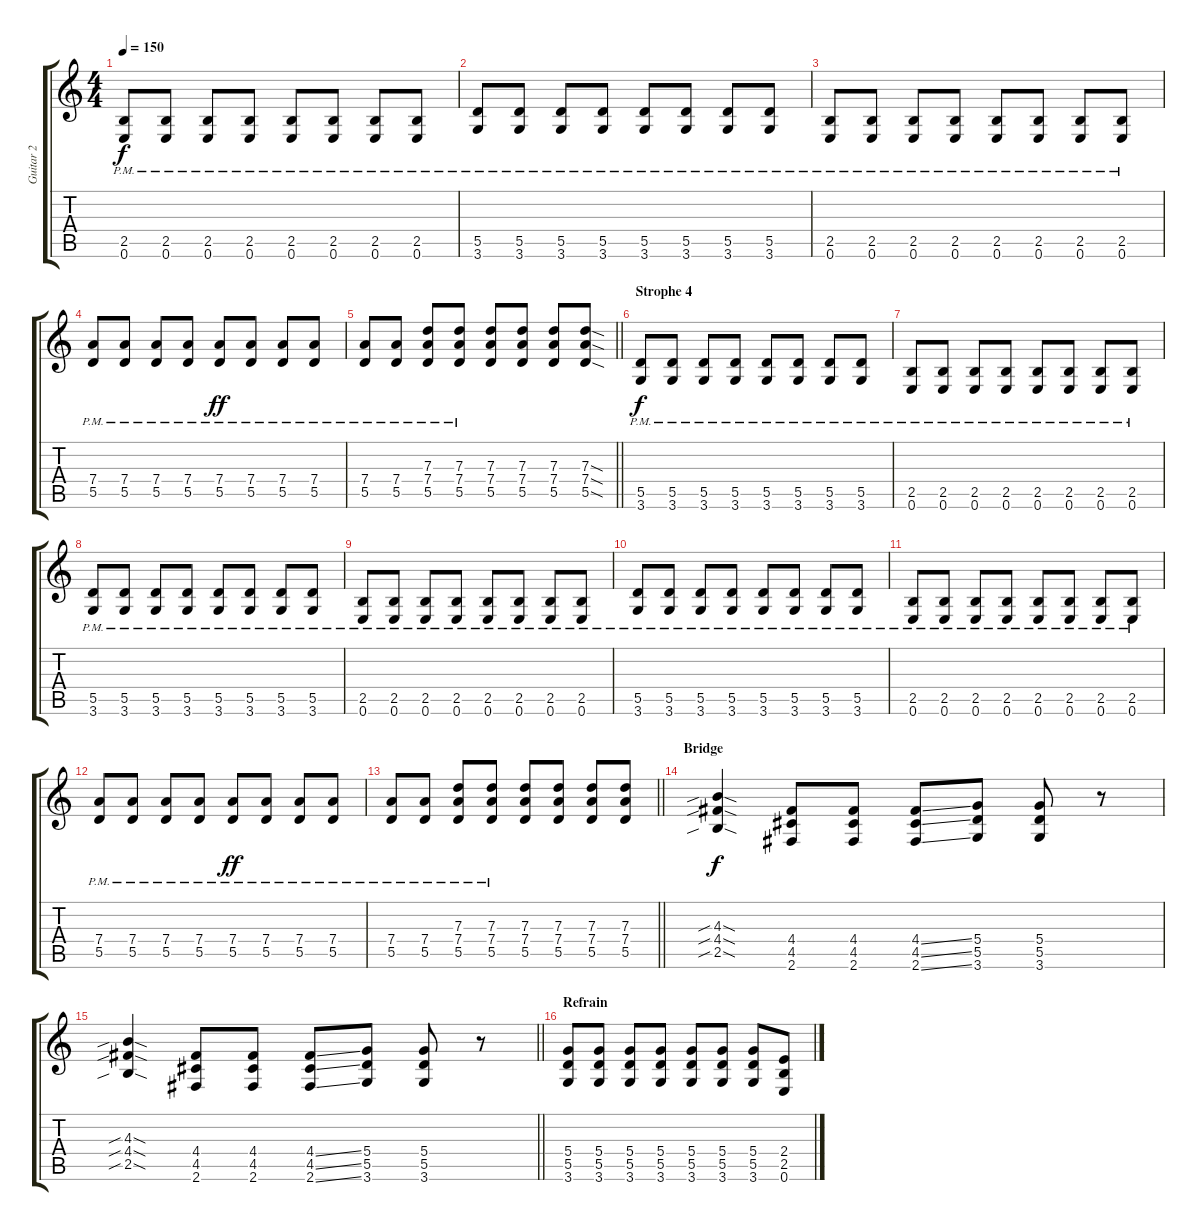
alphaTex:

\track ("Guitar 2" "Guitar 2") {instrument distortionguitar}
\staff {score tabs}
\tuning (E4 B3 G3 D3 A2 E2) {hide}
\ts (4 4)
\tempo 150
\clef g2
\ks c
(2.5{pm} 0.6{pm}).8{dy f} (2.5{pm} 0.6{pm}).8 (2.5{pm} 0.6{pm}).8 (2.5{pm} 0.6{pm}).8 (2.5{pm} 0.6{pm}).8 (2.5{pm} 0.6{pm}).8 (2.5{pm} 0.6{pm}).8 (2.5{pm} 0.6{pm}).8 |
(5.5{pm} 3.6{pm}).8 (5.5{pm} 3.6{pm}).8 (5.5{pm} 3.6{pm}).8 (5.5{pm} 3.6{pm}).8 (5.5{pm} 3.6{pm}).8 (5.5{pm} 3.6{pm}).8 (5.5{pm} 3.6{pm}).8 (5.5{pm} 3.6{pm}).8 |
(2.5{pm} 0.6{pm}).8 (2.5{pm} 0.6{pm}).8 (2.5{pm} 0.6{pm}).8 (2.5{pm} 0.6{pm}).8 (2.5{pm} 0.6{pm}).8 (2.5{pm} 0.6{pm}).8 (2.5{pm} 0.6{pm}).8 (2.5{pm} 0.6{pm}).8 |
(7.4{pm} 5.5{pm}).8 (7.4{pm} 5.5{pm}).8 (7.4{pm} 5.5{pm}).8 (7.4{pm} 5.5{pm}).8 (7.4{pm} 5.5{pm}).8{dy ff} (7.4{pm} 5.5{pm}).8 (7.4{pm} 5.5{pm}).8 (7.4{pm} 5.5{pm}).8 |
\barLineRight lightlight
(7.4{pm} 5.5{pm}).8 (7.4{pm} 5.5{pm}).8 (7.3{pm} 7.4{pm} 5.5{pm}).8 (7.3{pm} 7.4{pm} 5.5{pm}).8 (7.3 7.4 5.5).8 (7.3 7.4 5.5).8 (7.3 7.4 5.5).8 (7.3{sod} 7.4{sod} 5.5{sod}).8 |
\section ("" "Strophe 4")
(5.5{pm} 3.6{pm}).8{dy f} (5.5{pm} 3.6{pm}).8 (5.5{pm} 3.6{pm}).8 (5.5{pm} 3.6{pm}).8 (5.5{pm} 3.6{pm}).8 (5.5{pm} 3.6{pm}).8 (5.5{pm} 3.6{pm}).8 (5.5{pm} 3.6{pm}).8 |
(2.5{pm} 0.6{pm}).8 (2.5{pm} 0.6{pm}).8 (2.5{pm} 0.6{pm}).8 (2.5{pm} 0.6{pm}).8 (2.5{pm} 0.6{pm}).8 (2.5{pm} 0.6{pm}).8 (2.5{pm} 0.6{pm}).8 (2.5{pm} 0.6{pm}).8 |
(5.5{pm} 3.6{pm}).8 (5.5{pm} 3.6{pm}).8 (5.5{pm} 3.6{pm}).8 (5.5{pm} 3.6{pm}).8 (5.5{pm} 3.6{pm}).8 (5.5{pm} 3.6{pm}).8 (5.5{pm} 3.6{pm}).8 (5.5{pm} 3.6{pm}).8 |
(2.5{pm} 0.6{pm}).8 (2.5{pm} 0.6{pm}).8 (2.5{pm} 0.6{pm}).8 (2.5{pm} 0.6{pm}).8 (2.5{pm} 0.6{pm}).8 (2.5{pm} 0.6{pm}).8 (2.5{pm} 0.6{pm}).8 (2.5{pm} 0.6{pm}).8 |
(5.5{pm} 3.6{pm}).8 (5.5{pm} 3.6{pm}).8 (5.5{pm} 3.6{pm}).8 (5.5{pm} 3.6{pm}).8 (5.5{pm} 3.6{pm}).8 (5.5{pm} 3.6{pm}).8 (5.5{pm} 3.6{pm}).8 (5.5{pm} 3.6{pm}).8 |
(2.5{pm} 0.6{pm}).8 (2.5{pm} 0.6{pm}).8 (2.5{pm} 0.6{pm}).8 (2.5{pm} 0.6{pm}).8 (2.5{pm} 0.6{pm}).8 (2.5{pm} 0.6{pm}).8 (2.5{pm} 0.6{pm}).8 (2.5{pm} 0.6{pm}).8 |
(7.4{pm} 5.5{pm}).8 (7.4{pm} 5.5{pm}).8 (7.4{pm} 5.5{pm}).8 (7.4{pm} 5.5{pm}).8 (7.4{pm} 5.5{pm}).8{dy ff} (7.4{pm} 5.5{pm}).8 (7.4{pm} 5.5{pm}).8 (7.4{pm} 5.5{pm}).8 |
\barLineRight lightlight
(7.4{pm} 5.5{pm}).8 (7.4{pm} 5.5{pm}).8 (7.3{pm} 7.4{pm} 5.5{pm}).8 (7.3{pm} 7.4{pm} 5.5{pm}).8 (7.3 7.4 5.5).8 (7.3 7.4 5.5).8 (7.3 7.4 5.5).8 (7.3 7.4 5.5).8 |
\section ("" "Bridge")
(4.3{sib sod} 4.4{sib sod} 2.5{sib sod}).4{dy f volume 15} (4.4 4.5 2.6).8 (4.4 4.5 2.6).8 (4.4{ss} 4.5{ss} 2.6{ss}).8 (5.4 5.5 3.6).8 (5.4 5.5 3.6).8 r.8 |
\barLineRight lightlight
(4.3{sib sod} 4.4{sib sod} 2.5{sib sod}).4 (4.4 4.5 2.6).8 (4.4 4.5 2.6).8 (4.4{ss} 4.5{ss} 2.6{ss}).8 (5.4 5.5 3.6).8 (5.4 5.5 3.6).8 r.8 |
\section ("" "Refrain")
(5.4 5.5 3.6).8 (5.4 5.5 3.6).8 (5.4 5.5 3.6).8 (5.4 5.5 3.6).8 (5.4 5.5 3.6).8 (5.4 5.5 3.6).8 (5.4 5.5 3.6).8 (2.4 2.5 0.6).8
